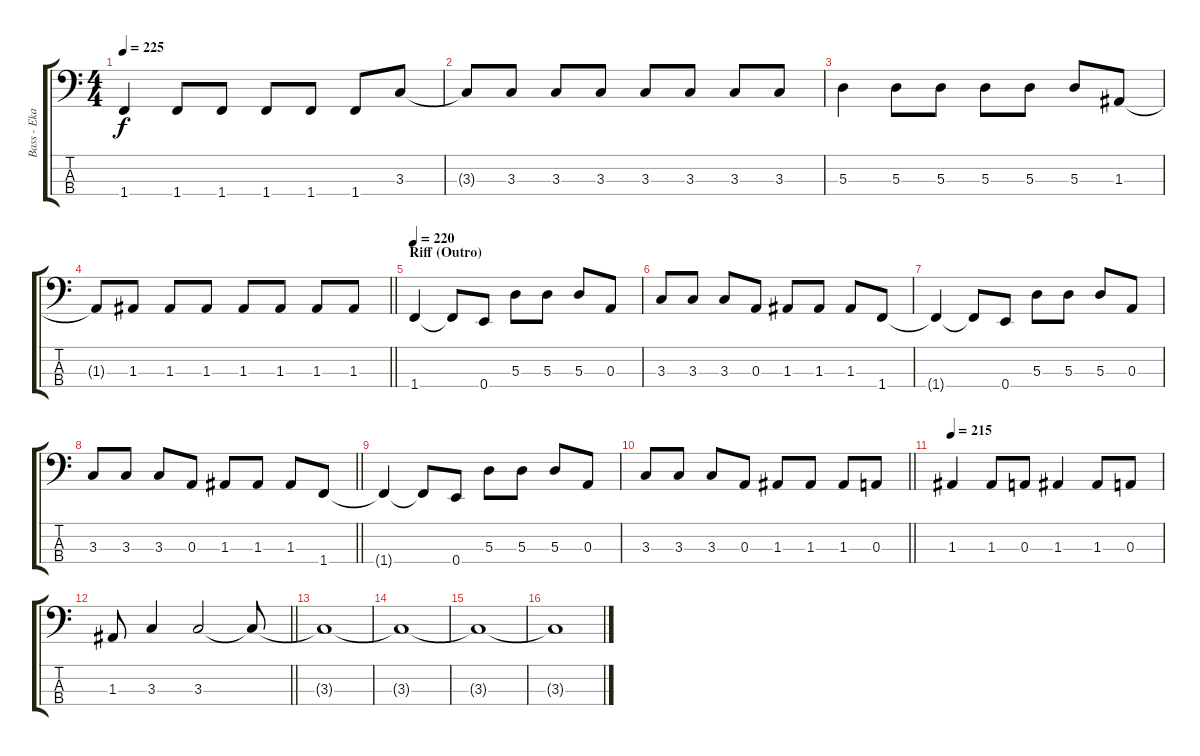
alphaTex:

\track ("Bass - Eka Rock" "Bass - Eka") {instrument electricbasspick}
\staff {score tabs}
\tuning (G2 D2 A1 E1) {hide}
\ts (4 4)
\tempo 225
\clef f4
\ks c
1.4.4{dy f} 1.4.8 1.4.8 1.4.8 1.4.8 1.4.8 3.3.8 |
3.3{t}.8 3.3.8 3.3.8 3.3.8 3.3.8 3.3.8 3.3.8 3.3.8 |
5.3.4 5.3.8 5.3.8 5.3.8 5.3.8 5.3.8 1.3.8 |
\barLineRight lightlight
1.3{t}.8 1.3.8 1.3.8 1.3.8 1.3.8 1.3.8 1.3.8 1.3.8 |
\section ("" "Riff (Outro)")
\tempo 220
1.4.4 1.4{t}.8 0.4.8 5.3.8 5.3.8 5.3.8 0.3.8 |
3.3.8 3.3.8 3.3.8 0.3.8 1.3.8 1.3.8 1.3.8 1.4.8 |
1.4{t}.4 1.4{t}.8 0.4.8 5.3.8 5.3.8 5.3.8 0.3.8 |
\barLineRight lightlight
3.3.8 3.3.8 3.3.8 0.3.8 1.3.8 1.3.8 1.3.8 1.4.8 |
1.4{t}.4 1.4{t}.8 0.4.8 5.3.8 5.3.8 5.3.8 0.3.8 |
\barLineRight lightlight
3.3.8 3.3.8 3.3.8 0.3.8 1.3.8 1.3.8 1.3.8 0.3.8 |
\tempo 215
1.3.4 1.3.8 0.3.8 1.3.4 1.3.8 0.3.8 |
\barLineRight lightlight
1.3.8 3.3.4 3.3.2 3.3{t}.8 |
3.3{t}.1 |
3.3{t}.1 |
3.3{t}.1 |
3.3{t}.1
